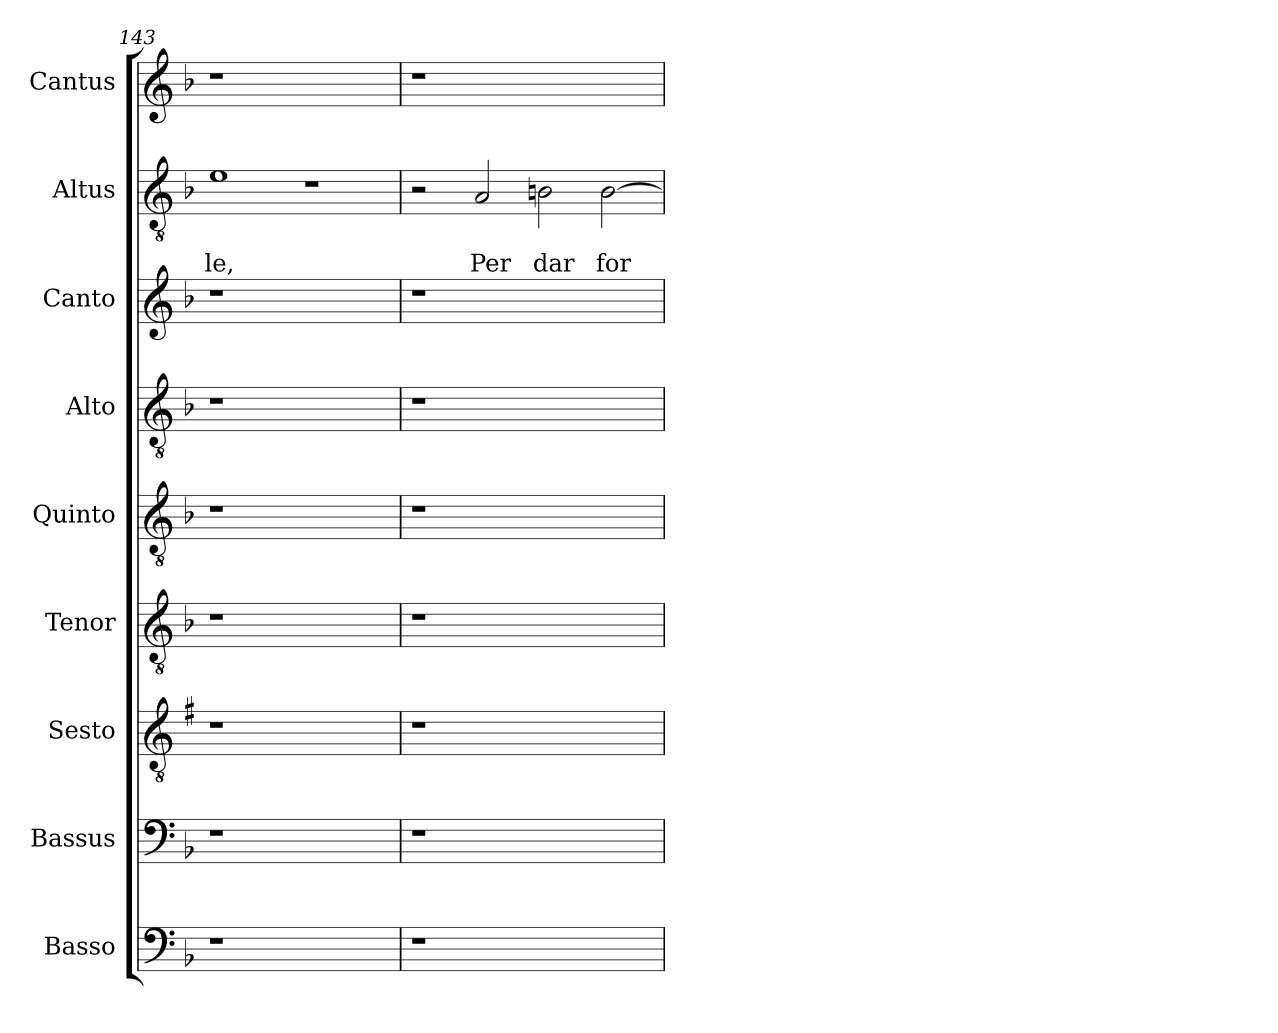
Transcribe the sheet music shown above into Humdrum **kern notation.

**kern	**kern	**kern	**kern	**kern	**kern	**kern	**kern	**text	**text	**kern
*part9	*part8	*part7	*part6	*part5	*part4	*part3	*part2	*part2	*part2	*part1
*staff9	*staff8	*staff7	*staff6	*staff5	*staff4	*staff3	*staff2	*staff2	*staff2	*staff1
*I"Basso	*I"Bassus	*I"Sesto	*I"Tenor	*I"Quinto	*I"Alto	*I"Canto	*I"Altus	*	*	*I"Cantus
*	*	*I'Sesto	*I'Tenor	*I'Quinto	*I'Alto	*I'Canto	*I'Altus	*	*	*I'Cantus
*clefF4	*clefF4	*clefGv2	*clefGv2	*clefGv2	*clefGv2	*clefG2	*clefGv2	*	*	*clefG2
*k[b-]	*k[b-]	*k[f#]	*k[b-]	*k[b-]	*k[b-]	*k[b-]	*k[b-]	*	*	*k[b-]
*F:	*F:	*G:	*F:	*F:	*F:	*F:	*F:	*	*	*F:
=143	=143	=143	=143	=143	=143	=143	=143	=143	=143	=143
!	!	!	!	!	!	!	!	!	!LO:LY:b	!
1r	1r	1r	1r	1r	1r	1r	1e	.	le,	1r
1ryy	1ryy	1ryy	1ryy	1ryy	1ryy	1ryy	1r	.	.	1ryy
=144	=144	=144	=144	=144	=144	=144	=144	=144	=144	=144
1r	1r	1r	1r	1r	1r	1r	2r	.	.	1r
!	!	!	!	!	!	!	!	!	!LO:LY:b	!
.	.	.	.	.	.	.	2A/	.	Per	.
!	!	!	!	!	!	!	!	!	!LO:LY:b	!
1ryy	1ryy	1ryy	1ryy	1ryy	1ryy	1ryy	2Bn\	.	dar	1ryy
!	!	!	!	!	!	!	!	!	!LO:LY:b	!
.	.	.	.	.	.	.	[<2B\	.	for	.
=	=	=	=	=	=	=	=	=	=	=
*-	*-	*-	*-	*-	*-	*-	*-	*-	*-	*-
